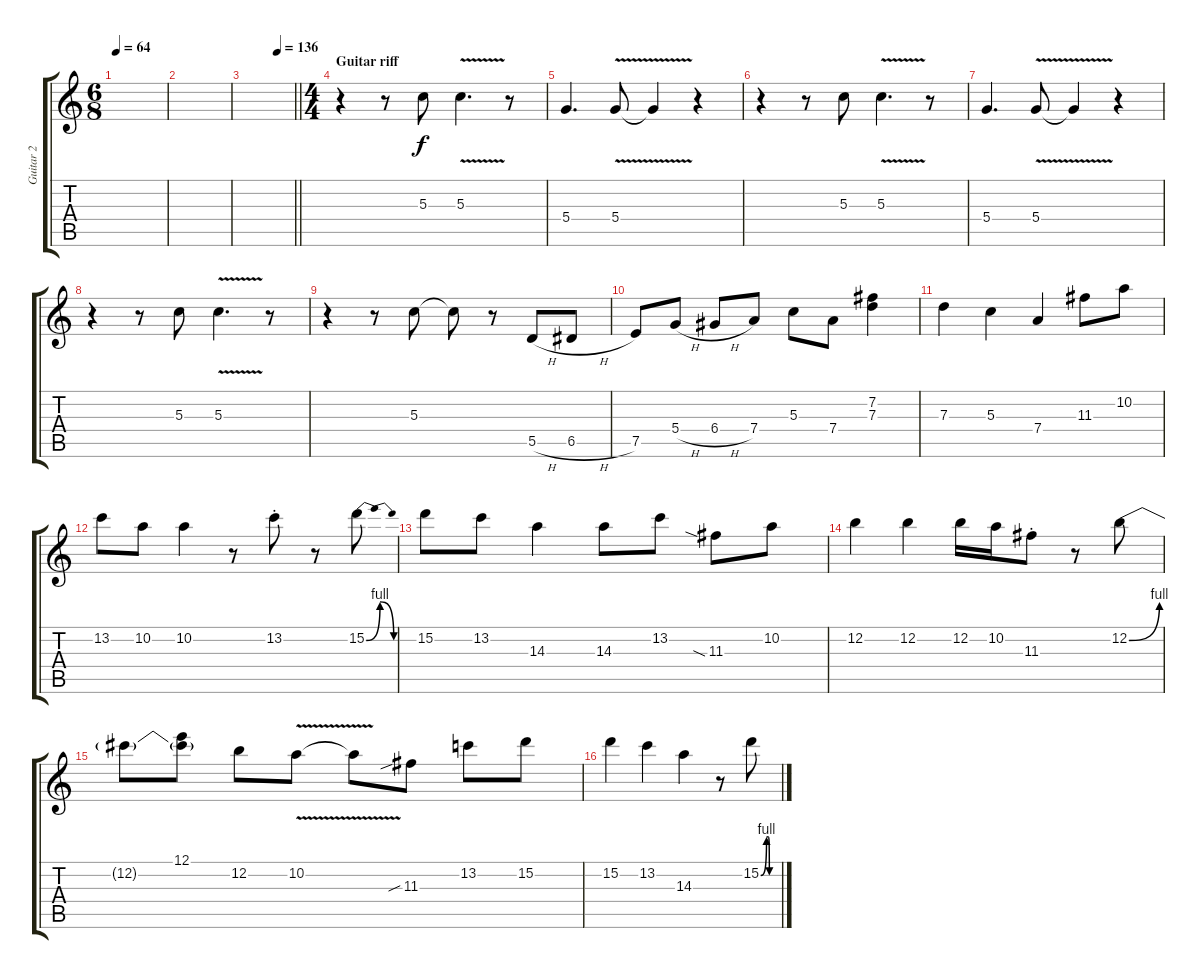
\track ("Guitar 2" "Guitar 2") {instrument overdrivenguitar}
\staff {score tabs}
\tuning (E4 B3 G3 D3 A2 E2) {hide}
\ts (6 8)
\tempo 64
\clef g2
\ks c
|
|
\tempo (136 0.6666666666666666)
\barLineRight lightlight
|
\ts (4 4)
\section ("" "Guitar riff")
r.4 r.8 5.3.8 5.3{v}.4{d} r.8 |
5.4.4{d} 5.4{v}.8 5.4{t}.4 r.4 |
r.4 r.8 5.3.8 5.3{v}.4{d} r.8 |
5.4.4{d} 5.4{v}.8 5.4{t}.4 r.4 |
r.4 r.8 5.3.8 5.3{v}.4{d} r.8 |
r.4 r.8 5.3.8 5.3{t}.8 r.8 5.5{h}.8 6.5{h}.8 |
7.5.8 5.4{h}.8 6.4{h}.8 7.4.8 5.3.8 7.4.8 (7.2 7.3).4 |
7.3.4 5.3.4 7.4.4 11.3.8 10.2.8 |
13.2.8 10.2.8 10.2.4 r.8 13.2{st}.8 r.8 15.2{be (bendrelease 0 0 20 4 30 4 60 0)}.8 |
15.2.8 13.2.8 14.3.4 14.3.8 13.2.8 11.3{sia}.8 10.2.8 |
12.2.4 12.2.4 12.2.16 10.2.16 11.3{st}.8 r.8 12.2{be (bend 0 0 60 4)}.8 |
12.2{t}.8 (12.1 12.2{t}).8 12.2.8 10.2{v}.8 10.2{t}.8 11.3{sib}.8 13.2.8 15.2.8 |
15.2.4 13.2.4 14.3.4 r.8 15.2{be (custom 0 0 20 4 27 4 30 0 60 0)}.8
